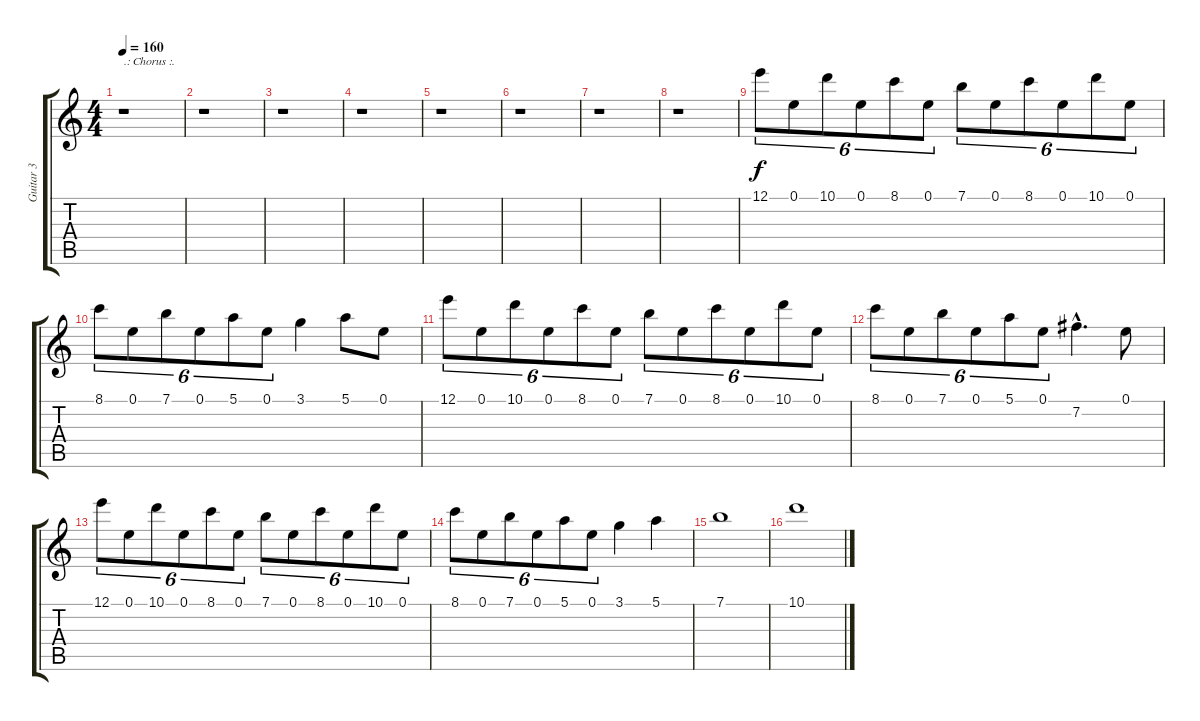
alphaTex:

\track ("Guitar 3" "Guitar 3") {instrument overdrivenguitar}
\staff {score tabs}
\tuning (E4 B3 G3 D3 A2 E2) {hide}
\ts (4 4)
\tempo 160
\clef g2
\ks c
r.1{txt ".: Chorus :." dy f} |
r.1 |
r.1 |
r.1 |
r.1 |
r.1 |
r.1 |
r.1 |
12.1.8{tu (6 4)} 0.1.8{tu (6 4)} 10.1.8{tu (6 4)} 0.1.8{tu (6 4)} 8.1.8{tu (6 4)} 0.1.8{tu (6 4)} 7.1.8{tu (6 4)} 0.1.8{tu (6 4)} 8.1.8{tu (6 4)} 0.1.8{tu (6 4)} 10.1.8{tu (6 4)} 0.1.8{tu (6 4)} |
8.1.8{tu (6 4)} 0.1.8{tu (6 4)} 7.1.8{tu (6 4)} 0.1.8{tu (6 4)} 5.1.8{tu (6 4)} 0.1.8{tu (6 4)} 3.1.4 5.1.8 0.1.8 |
12.1.8{tu (6 4)} 0.1.8{tu (6 4)} 10.1.8{tu (6 4)} 0.1.8{tu (6 4)} 8.1.8{tu (6 4)} 0.1.8{tu (6 4)} 7.1.8{tu (6 4)} 0.1.8{tu (6 4)} 8.1.8{tu (6 4)} 0.1.8{tu (6 4)} 10.1.8{tu (6 4)} 0.1.8{tu (6 4)} |
8.1.8{tu (6 4)} 0.1.8{tu (6 4)} 7.1.8{tu (6 4)} 0.1.8{tu (6 4)} 5.1.8{tu (6 4)} 0.1.8{tu (6 4)} 7.2{hac}.4{d} 0.1.8 |
12.1.8{tu (6 4)} 0.1.8{tu (6 4)} 10.1.8{tu (6 4)} 0.1.8{tu (6 4)} 8.1.8{tu (6 4)} 0.1.8{tu (6 4)} 7.1.8{tu (6 4)} 0.1.8{tu (6 4)} 8.1.8{tu (6 4)} 0.1.8{tu (6 4)} 10.1.8{tu (6 4)} 0.1.8{tu (6 4)} |
8.1.8{tu (6 4)} 0.1.8{tu (6 4)} 7.1.8{tu (6 4)} 0.1.8{tu (6 4)} 5.1.8{tu (6 4)} 0.1.8{tu (6 4)} 3.1.4 5.1.4 |
7.1.1 |
10.1.1
